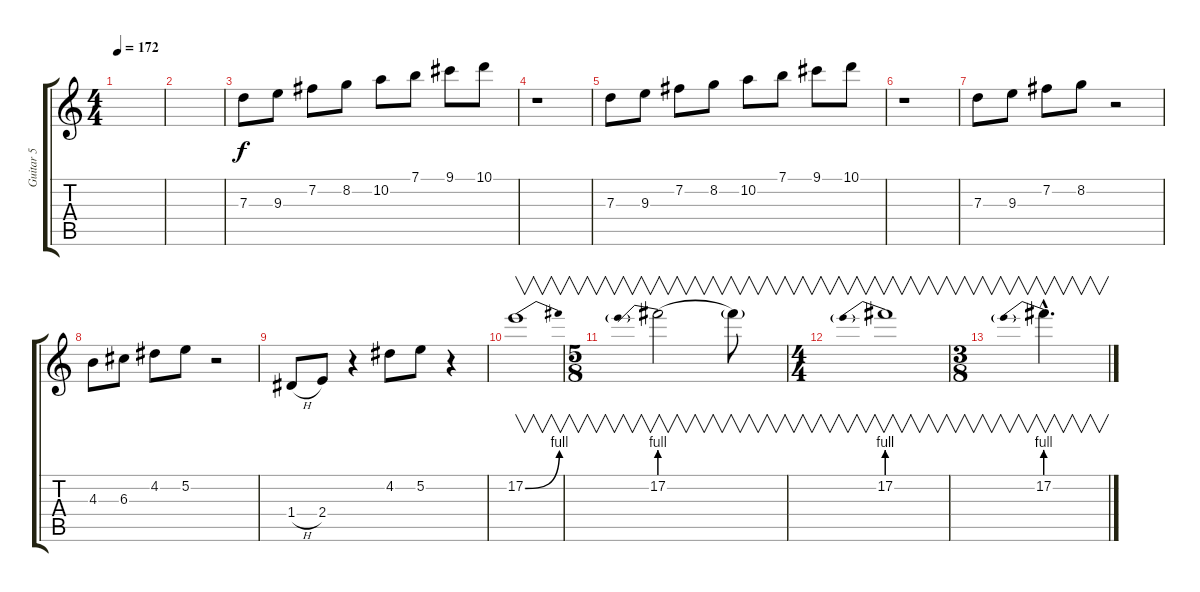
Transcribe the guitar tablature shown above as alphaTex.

\track ("Guitar 5" "Guitar 5") {instrument distortionguitar}
\staff {score tabs}
\tuning (E4 B3 G3 D3 A2 E2) {hide}
\ts (4 4)
\tempo 172
\clef g2
\ks c
|
|
7.3.8 9.3.8 7.2.8 8.2.8 10.2.8 7.1.8 9.1.8 10.1.8 |
r.1 |
7.3.8 9.3.8 7.2.8 8.2.8 10.2.8 7.1.8 9.1.8 10.1.8 |
r.1 |
7.3.8 9.3.8 7.2.8 8.2.8 r.2 |
4.3.8 6.3.8 4.2.8 5.2.8 r.2 |
1.4{h}.8 2.4.8 r.4 4.2.8 5.2.8 r.4 |
17.2{be (bend 0 0 60 4)}.1{v} |
\ts (5 8)
17.2{be (prebend 0 4 60 4)}.2{v} 17.2{t}.8{v} |
\ts (4 4)
17.2{be (prebend 0 4 60 4)}.1{v} |
\ts (3 8)
17.2{be (prebend 0 4 60 4) hac}.4{v d}
